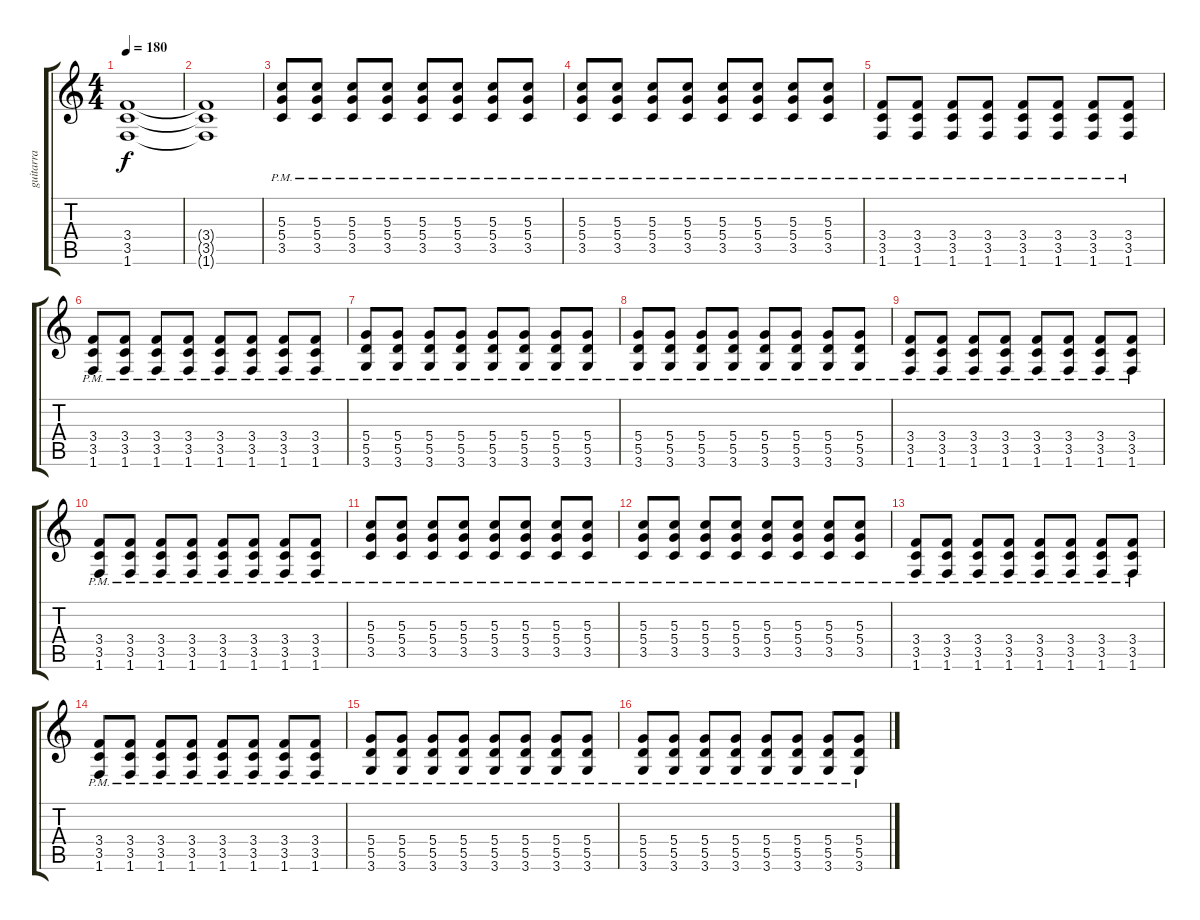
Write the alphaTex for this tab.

\track ("guitarra" "guitarra") {instrument distortionguitar}
\staff {score tabs}
\tuning (E4 B3 G3 D3 A2 E2) {hide}
\ts (4 4)
\tempo 180
\clef g2
\ks c
(3.4 3.5 1.6).1{dy f} |
(3.4{t} 3.5{t} 1.6{t}).1 |
(5.3{pm} 5.4{pm} 3.5{pm}).8 (5.3{pm} 5.4{pm} 3.5{pm}).8 (5.3{pm} 5.4{pm} 3.5{pm}).8 (5.3{pm} 5.4{pm} 3.5{pm}).8 (5.3{pm} 5.4{pm} 3.5{pm}).8 (5.3{pm} 5.4{pm} 3.5{pm}).8 (5.3{pm} 5.4{pm} 3.5{pm}).8 (5.3{pm} 5.4{pm} 3.5{pm}).8 |
(5.3{pm} 5.4{pm} 3.5{pm}).8 (5.3{pm} 5.4{pm} 3.5{pm}).8 (5.3{pm} 5.4{pm} 3.5{pm}).8 (5.3{pm} 5.4{pm} 3.5{pm}).8 (5.3{pm} 5.4{pm} 3.5{pm}).8 (5.3{pm} 5.4{pm} 3.5{pm}).8 (5.3{pm} 5.4{pm} 3.5{pm}).8 (5.3{pm} 5.4{pm} 3.5{pm}).8 |
(3.4{pm} 3.5{pm} 1.6{pm}).8 (3.4{pm} 3.5{pm} 1.6{pm}).8 (3.4{pm} 3.5{pm} 1.6{pm}).8 (3.4{pm} 3.5{pm} 1.6{pm}).8 (3.4{pm} 3.5{pm} 1.6{pm}).8 (3.4{pm} 3.5{pm} 1.6{pm}).8 (3.4{pm} 3.5{pm} 1.6{pm}).8 (3.4{pm} 3.5{pm} 1.6{pm}).8 |
(3.4{pm} 3.5{pm} 1.6{pm}).8 (3.4{pm} 3.5{pm} 1.6{pm}).8 (3.4{pm} 3.5{pm} 1.6{pm}).8 (3.4{pm} 3.5{pm} 1.6{pm}).8 (3.4{pm} 3.5{pm} 1.6{pm}).8 (3.4{pm} 3.5{pm} 1.6{pm}).8 (3.4{pm} 3.5{pm} 1.6{pm}).8 (3.4{pm} 3.5{pm} 1.6{pm}).8 |
(5.4{pm} 5.5{pm} 3.6{pm}).8 (5.4{pm} 5.5{pm} 3.6{pm}).8 (5.4{pm} 5.5{pm} 3.6{pm}).8 (5.4{pm} 5.5{pm} 3.6{pm}).8 (5.4{pm} 5.5{pm} 3.6{pm}).8 (5.4{pm} 5.5{pm} 3.6{pm}).8 (5.4{pm} 5.5{pm} 3.6{pm}).8 (5.4{pm} 5.5{pm} 3.6{pm}).8 |
(5.4{pm} 5.5{pm} 3.6{pm}).8 (5.4{pm} 5.5{pm} 3.6{pm}).8 (5.4{pm} 5.5{pm} 3.6{pm}).8 (5.4{pm} 5.5{pm} 3.6{pm}).8 (5.4{pm} 5.5{pm} 3.6{pm}).8 (5.4{pm} 5.5{pm} 3.6{pm}).8 (5.4{pm} 5.5{pm} 3.6{pm}).8 (5.4{pm} 5.5{pm} 3.6{pm}).8 |
(3.4{pm} 3.5{pm} 1.6{pm}).8 (3.4{pm} 3.5{pm} 1.6{pm}).8 (3.4{pm} 3.5{pm} 1.6{pm}).8 (3.4{pm} 3.5{pm} 1.6{pm}).8 (3.4{pm} 3.5{pm} 1.6{pm}).8 (3.4{pm} 3.5{pm} 1.6{pm}).8 (3.4{pm} 3.5{pm} 1.6{pm}).8 (3.4{pm} 3.5{pm} 1.6{pm}).8 |
(3.4{pm} 3.5{pm} 1.6{pm}).8 (3.4{pm} 3.5{pm} 1.6{pm}).8 (3.4{pm} 3.5{pm} 1.6{pm}).8 (3.4{pm} 3.5{pm} 1.6{pm}).8 (3.4{pm} 3.5{pm} 1.6{pm}).8 (3.4{pm} 3.5{pm} 1.6{pm}).8 (3.4{pm} 3.5{pm} 1.6{pm}).8 (3.4{pm} 3.5{pm} 1.6{pm}).8 |
(5.3{pm} 5.4{pm} 3.5{pm}).8 (5.3{pm} 5.4{pm} 3.5{pm}).8 (5.3{pm} 5.4{pm} 3.5{pm}).8 (5.3{pm} 5.4{pm} 3.5{pm}).8 (5.3{pm} 5.4{pm} 3.5{pm}).8 (5.3{pm} 5.4{pm} 3.5{pm}).8 (5.3{pm} 5.4{pm} 3.5{pm}).8 (5.3{pm} 5.4{pm} 3.5{pm}).8 |
(5.3{pm} 5.4{pm} 3.5{pm}).8 (5.3{pm} 5.4{pm} 3.5{pm}).8 (5.3{pm} 5.4{pm} 3.5{pm}).8 (5.3{pm} 5.4{pm} 3.5{pm}).8 (5.3{pm} 5.4{pm} 3.5{pm}).8 (5.3{pm} 5.4{pm} 3.5{pm}).8 (5.3{pm} 5.4{pm} 3.5{pm}).8 (5.3{pm} 5.4{pm} 3.5{pm}).8 |
(3.4{pm} 3.5{pm} 1.6{pm}).8 (3.4{pm} 3.5{pm} 1.6{pm}).8 (3.4{pm} 3.5{pm} 1.6{pm}).8 (3.4{pm} 3.5{pm} 1.6{pm}).8 (3.4{pm} 3.5{pm} 1.6{pm}).8 (3.4{pm} 3.5{pm} 1.6{pm}).8 (3.4{pm} 3.5{pm} 1.6{pm}).8 (3.4{pm} 3.5{pm} 1.6{pm}).8 |
(3.4{pm} 3.5{pm} 1.6{pm}).8 (3.4{pm} 3.5{pm} 1.6{pm}).8 (3.4{pm} 3.5{pm} 1.6{pm}).8 (3.4{pm} 3.5{pm} 1.6{pm}).8 (3.4{pm} 3.5{pm} 1.6{pm}).8 (3.4{pm} 3.5{pm} 1.6{pm}).8 (3.4{pm} 3.5{pm} 1.6{pm}).8 (3.4{pm} 3.5{pm} 1.6{pm}).8 |
(5.4{pm} 5.5{pm} 3.6{pm}).8 (5.4{pm} 5.5{pm} 3.6{pm}).8 (5.4{pm} 5.5{pm} 3.6{pm}).8 (5.4{pm} 5.5{pm} 3.6{pm}).8 (5.4{pm} 5.5{pm} 3.6{pm}).8 (5.4{pm} 5.5{pm} 3.6{pm}).8 (5.4{pm} 5.5{pm} 3.6{pm}).8 (5.4{pm} 5.5{pm} 3.6{pm}).8 |
(5.4{pm} 5.5{pm} 3.6{pm}).8 (5.4{pm} 5.5{pm} 3.6{pm}).8 (5.4{pm} 5.5{pm} 3.6{pm}).8 (5.4{pm} 5.5{pm} 3.6{pm}).8 (5.4{pm} 5.5{pm} 3.6{pm}).8 (5.4{pm} 5.5{pm} 3.6{pm}).8 (5.4{pm} 5.5{pm} 3.6{pm}).8 (5.4{pm} 5.5{pm} 3.6{pm}).8
